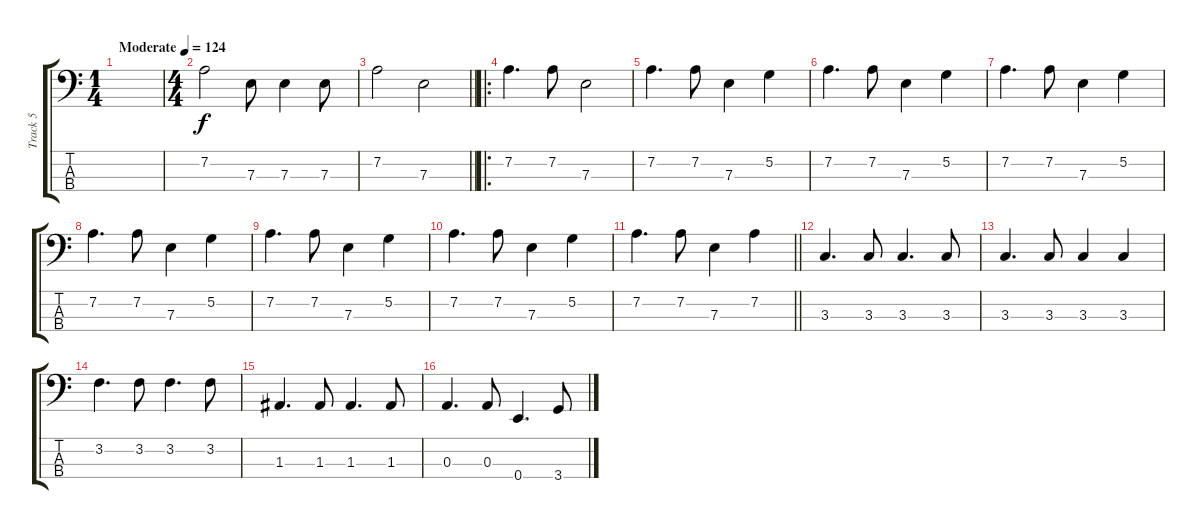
\track ("Track 5" "Track 5") {instrument electricbassfinger}
\staff {score tabs}
\tuning (G2 D2 A1 E1) {hide}
\ts (1 4)
\tempo (124 "Moderate")
\clef f4
\ks c
|
\ts (4 4)
7.2.2 7.3.8 7.3.4 7.3.8 |
\barLineRight lightlight
7.2.2 7.3.2 |
\ro
7.2.4{d} 7.2.8 7.3.2 |
7.2.4{d} 7.2.8 7.3.4 5.2.4 |
7.2.4{d} 7.2.8 7.3.4 5.2.4 |
7.2.4{d} 7.2.8 7.3.4 5.2.4 |
7.2.4{d} 7.2.8 7.3.4 5.2.4 |
7.2.4{d} 7.2.8 7.3.4 5.2.4 |
7.2.4{d} 7.2.8 7.3.4 5.2.4 |
\barLineRight lightlight
7.2.4{d} 7.2.8 7.3.4 7.2.4 |
3.3.4{d} 3.3.8 3.3.4{d} 3.3.8 |
3.3.4{d} 3.3.8 3.3.4 3.3.4 |
3.2.4{d} 3.2.8 3.2.4{d} 3.2.8 |
1.3.4{d} 1.3.8 1.3.4{d} 1.3.8 |
0.3.4{d} 0.3.8 0.4.4{d} 3.4.8
